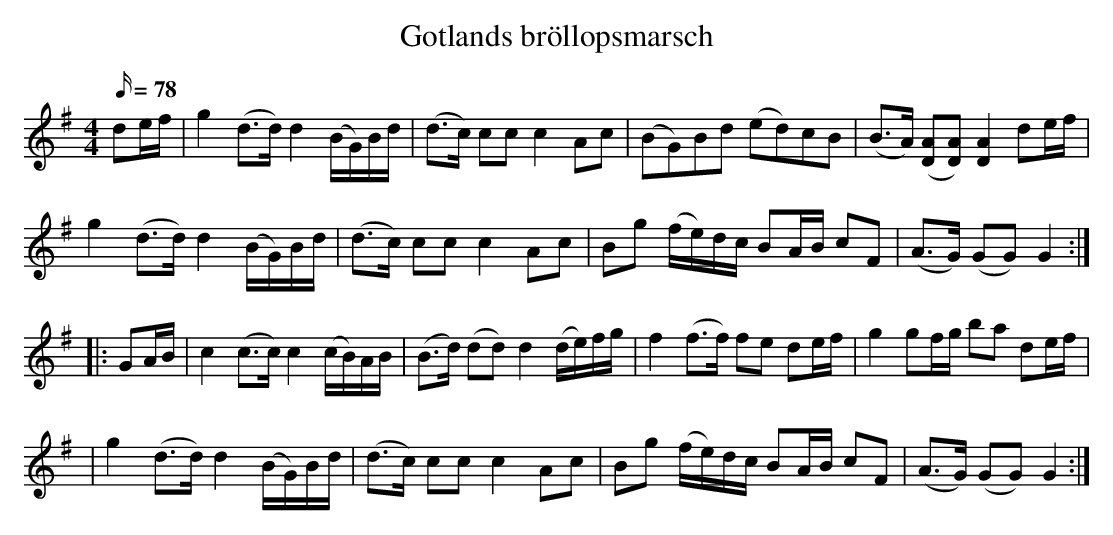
X:1
T: Gotlands bröllopsmarsch
M: 4/4
L: 1/16
Q: 78
K: G
V: 1
d2ef | g4 (d3d) d4 (BG)Bd | (d3c) c2c2 c4 A2c2 | (B2G2)B2d2 (e2d2)c2B2 | (B3A) ([DA]2[DA]2) [DA]4 d2ef |
g4 (d3d) d4 (BG)Bd | (d3c) c2c2 c4 A2c2 | B2g2 (fe)dc B2AB c2F2 | (A3G) (G2G2) G4 :|
|: G2AB | c4 (c3c) c4 (cB)AB | (B3d) (d2d2) d4 (de)fg | f4 (f3f) f2e2 d2ef | g4 g2fg b2a2 d2ef |
| g4 (d3d) d4 (BG)Bd | (d3c) c2c2 c4 A2c2 | B2g2 (fe)dc B2AB c2F2 | (A3G) (G2G2) G4 :|
